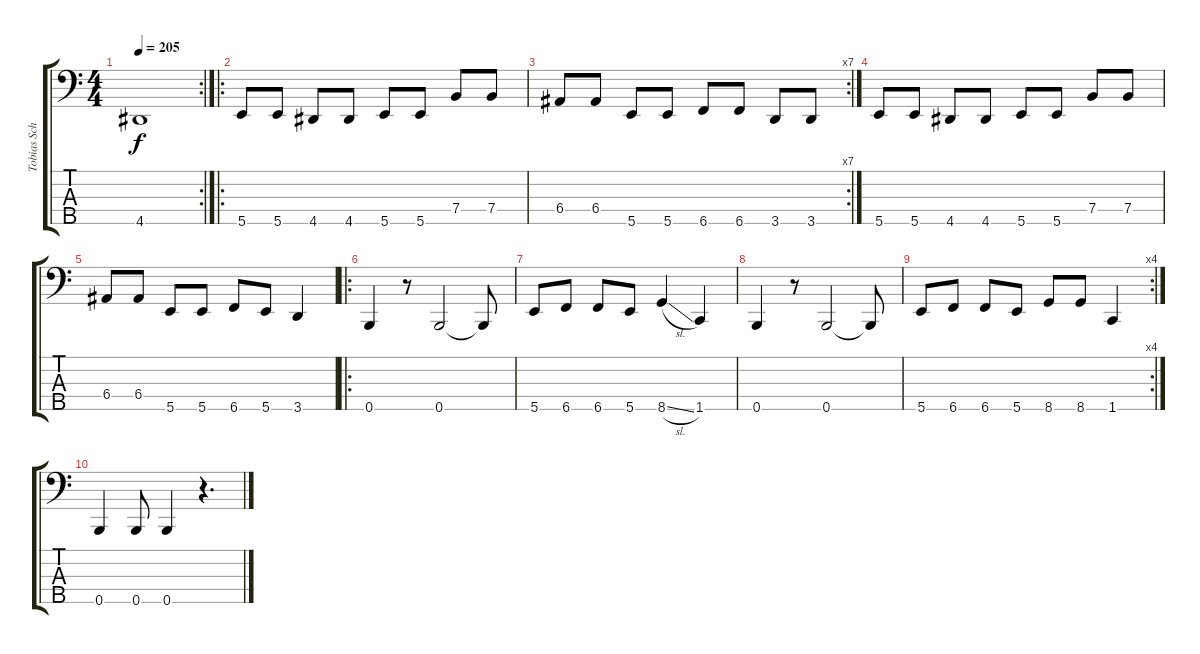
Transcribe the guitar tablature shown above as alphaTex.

\track ("Tobias Schick" "Tobias Sch") {instrument electricbasspick}
\staff {score tabs}
\tuning (G2 D2 A1 E1 B0) {hide}
\rc 2
\ts (4 4)
\tempo 205
\clef f4
\ks c
4.5{t}.1{dy f} |
\ro
5.5.8 5.5.8 4.5.8 4.5.8 5.5.8 5.5.8 7.4.8 7.4.8 |
\rc 7
6.4.8 6.4.8 5.5.8 5.5.8 6.5.8 6.5.8 3.5.8 3.5.8 |
5.5.8 5.5.8 4.5.8 4.5.8 5.5.8 5.5.8 7.4.8 7.4.8 |
6.4.8 6.4.8 5.5.8 5.5.8 6.5.8 5.5.8 3.5.4 |
\ro
0.5.4 r.8 0.5.2 0.5{t}.8 |
5.5.8 6.5.8 6.5.8 5.5.8 8.5{sl}.4 1.5.4 |
0.5.4 r.8 0.5.2 0.5{t}.8 |
\rc 4
5.5.8 6.5.8 6.5.8 5.5.8 8.5.8 8.5.8 1.5.4 |
0.5.4 0.5.8 0.5.4 r.4{d}
